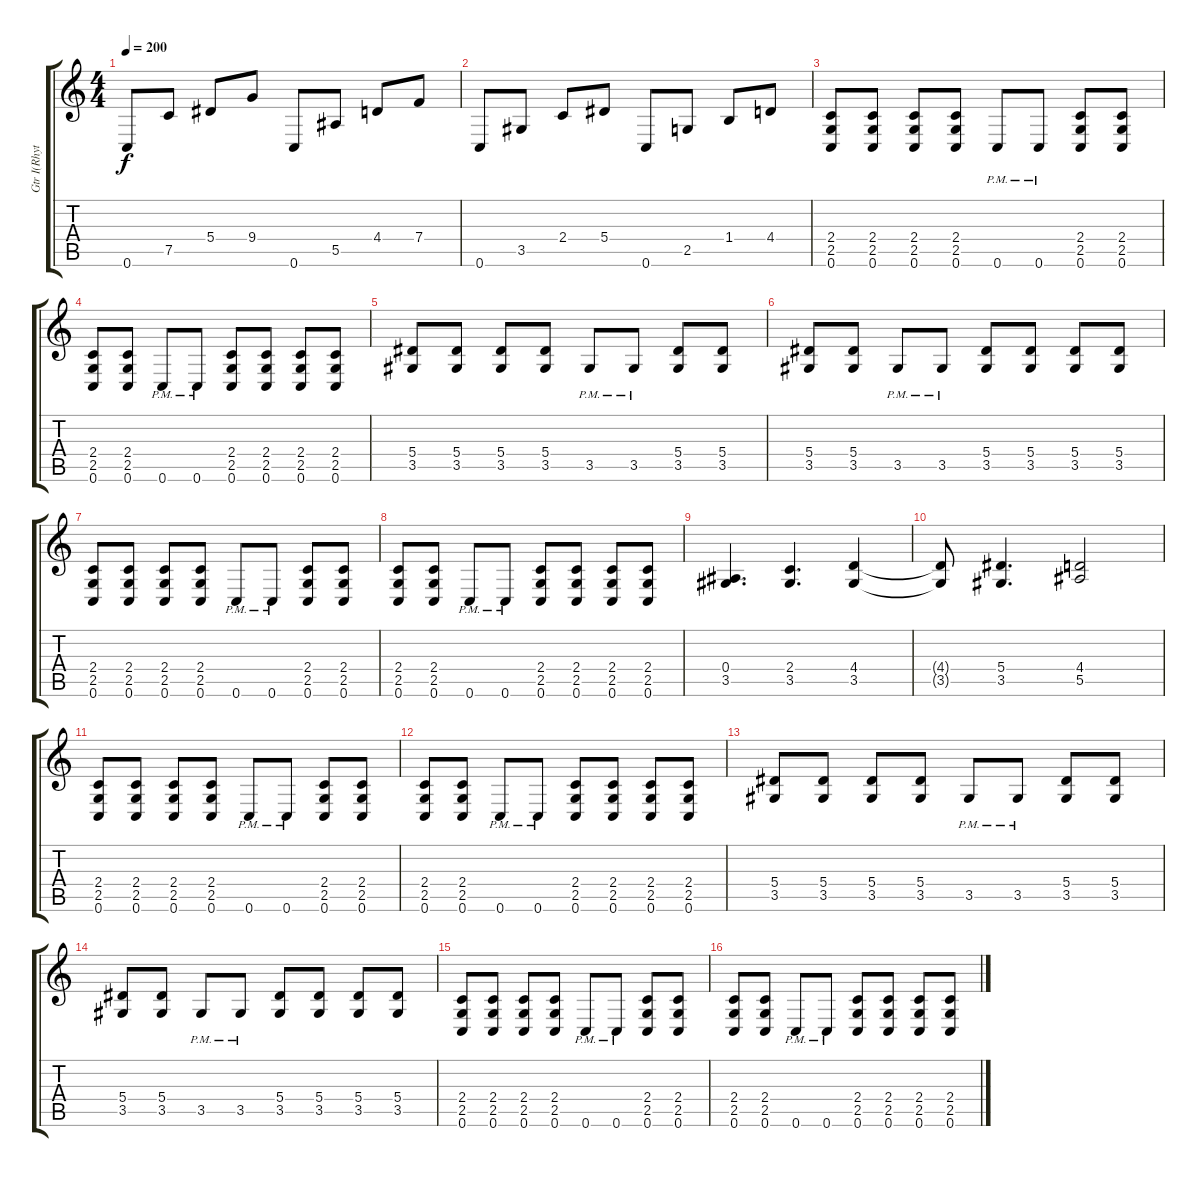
\track ("Gtr I(Rhythm)" "Gtr I(Rhyt") {instrument distortionguitar}
\staff {score tabs}
\tuning (C4 G3 Eb3 Bb2 F2 C2) {hide}
\ts (4 4)
\tempo 200
\clef g2
\ks c
0.6.8{dy f} 7.5.8 5.4.8 9.4.8 0.6.8 5.5.8 4.4.8 7.4.8 |
0.6.8 3.5.8 2.4.8 5.4.8 0.6.8 2.5.8 1.4.8 4.4.8 |
(2.4 2.5 0.6).8 (2.4 2.5 0.6).8 (2.4 2.5 0.6).8 (2.4 2.5 0.6).8 0.6{pm}.8 0.6{pm}.8 (2.4 2.5 0.6).8 (2.4 2.5 0.6).8 |
(2.4 2.5 0.6).8 (2.4 2.5 0.6).8 0.6{pm}.8 0.6{pm}.8 (2.4 2.5 0.6).8 (2.4 2.5 0.6).8 (2.4 2.5 0.6).8 (2.4 2.5 0.6).8 |
(5.4 3.5).8 (5.4 3.5).8 (5.4 3.5).8 (5.4 3.5).8 3.5{pm}.8 3.5{pm}.8 (5.4 3.5).8 (5.4 3.5).8 |
(5.4 3.5).8 (5.4 3.5).8 3.5{pm}.8 3.5{pm}.8 (5.4 3.5).8 (5.4 3.5).8 (5.4 3.5).8 (5.4 3.5).8 |
(2.4 2.5 0.6).8 (2.4 2.5 0.6).8 (2.4 2.5 0.6).8 (2.4 2.5 0.6).8 0.6{pm}.8 0.6{pm}.8 (2.4 2.5 0.6).8 (2.4 2.5 0.6).8 |
(2.4 2.5 0.6).8 (2.4 2.5 0.6).8 0.6{pm}.8 0.6{pm}.8 (2.4 2.5 0.6).8 (2.4 2.5 0.6).8 (2.4 2.5 0.6).8 (2.4 2.5 0.6).8 |
(0.4 3.5).4{d} (2.4 3.5).4{d} (4.4 3.5).4 |
(4.4{t} 3.5{t}).8 (5.4 3.5).4{d} (4.4 5.5).2 |
(2.4 2.5 0.6).8 (2.4 2.5 0.6).8 (2.4 2.5 0.6).8 (2.4 2.5 0.6).8 0.6{pm}.8 0.6{pm}.8 (2.4 2.5 0.6).8 (2.4 2.5 0.6).8 |
(2.4 2.5 0.6).8 (2.4 2.5 0.6).8 0.6{pm}.8 0.6{pm}.8 (2.4 2.5 0.6).8 (2.4 2.5 0.6).8 (2.4 2.5 0.6).8 (2.4 2.5 0.6).8 |
(5.4 3.5).8 (5.4 3.5).8 (5.4 3.5).8 (5.4 3.5).8 3.5{pm}.8 3.5{pm}.8 (5.4 3.5).8 (5.4 3.5).8 |
(5.4 3.5).8 (5.4 3.5).8 3.5{pm}.8 3.5{pm}.8 (5.4 3.5).8 (5.4 3.5).8 (5.4 3.5).8 (5.4 3.5).8 |
(2.4 2.5 0.6).8 (2.4 2.5 0.6).8 (2.4 2.5 0.6).8 (2.4 2.5 0.6).8 0.6{pm}.8 0.6{pm}.8 (2.4 2.5 0.6).8 (2.4 2.5 0.6).8 |
(2.4 2.5 0.6).8 (2.4 2.5 0.6).8 0.6{pm}.8 0.6{pm}.8 (2.4 2.5 0.6).8 (2.4 2.5 0.6).8 (2.4 2.5 0.6).8 (2.4 2.5 0.6).8
